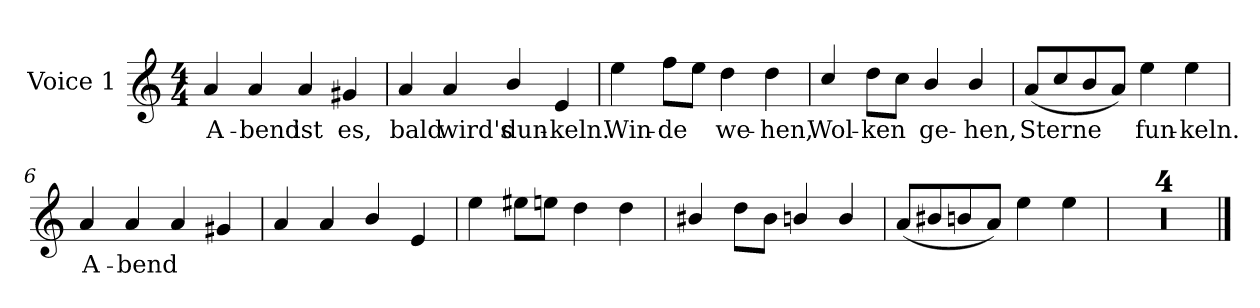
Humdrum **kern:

**kern	**text
*part1	*part1
*staff1	*staff1
*I"Voice 1	*
*I'Vo. 1	*
*clefG2	*
*k[]	*
*M4/4	*
*MM80	*
=1	=1
!	!LO:LY:b
4a/	A-
!	!LO:LY:b
4a/	-bend
!	!LO:LY:b
4a/	ist
!	!LO:LY:b
4g#X/	es,
=2	=2
!	!LO:LY:b
4a/	bald
!	!LO:LY:b
4a/	wird's
!	!LO:LY:b
4b/	dun-
!	!LO:LY:b
4e/	-keln.
=3	=3
!	!LO:LY:b
4ee\	Win-
!	!LO:LY:b
8ff\L	-de
8ee\J	.
!	!LO:LY:b
4dd\	we-
!	!LO:LY:b
4dd\	-hen,
=4	=4
!	!LO:LY:b
4cc/	Wol-
!	!LO:LY:b
8dd\L	-ken
8cc\J	.
!	!LO:LY:b
4b/	ge-
!	!LO:LY:b
4b/	-hen,
=5	=5
!	!LO:LY:b
(<8a/L	Sterne
8cc/	.
8b/	.
8a/J)	.
!	!LO:LY:b
4ee\	fun-
!	!LO:LY:b
4ee\	-keln.
!!LO:LB:g=z
=6	=6
!	!LO:LY:b
4a/	A-
!	!LO:LY:b
4a/	-bend
4a/	.
4g#X/	.
=7	=7
4a/	.
4a/	.
4b/	.
4e/	.
=8	=8
4ee\	.
8ee#X\L	.
8een\J	.
4dd\	.
4dd\	.
=9	=9
4b#X/	.
8dd\L	.
8b#\J	.
4bn/	.
4b/	.
=10	=10
(<8a/L	.
8b#X/	.
8bn/	.
8a/J)	.
4ee\	.
4ee\	.
=11	=11
1r	.
=12	=12
1r	.
=13	=13
1r	.
=14	=14
1r	.
==	==
*-	*-
